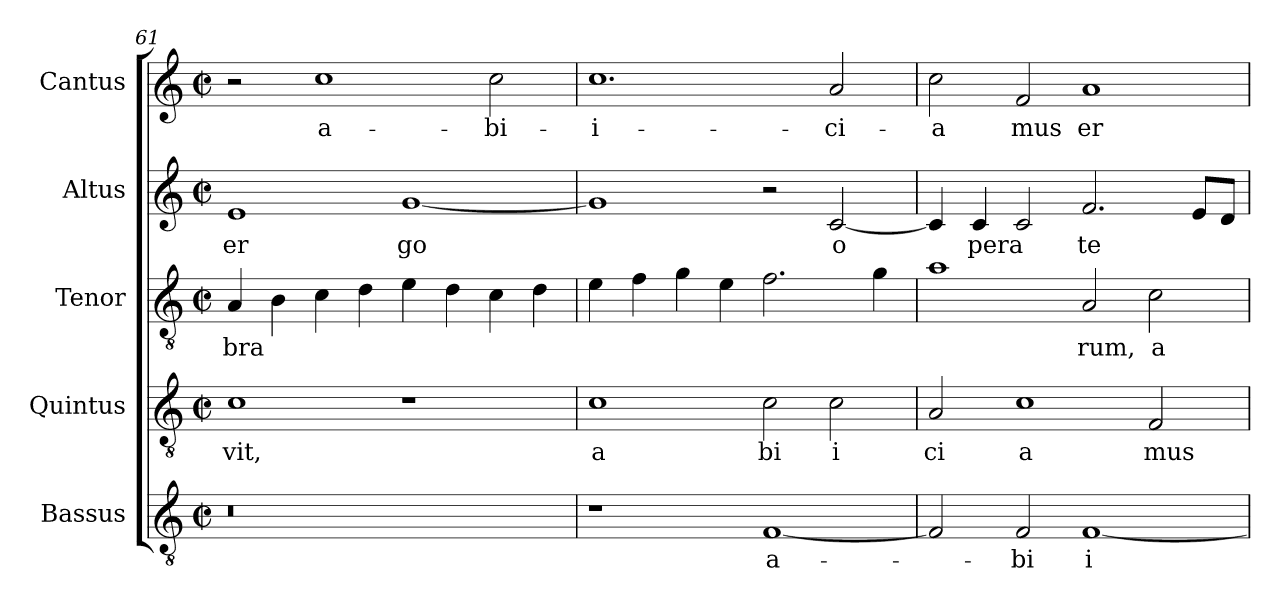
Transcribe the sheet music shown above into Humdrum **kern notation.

**kern	**text	**kern	**text	**kern	**text	**kern	**text	**kern	**text
*part5	*part5	*part4	*part4	*part3	*part3	*part2	*part2	*part1	*part1
*staff5	*staff5	*staff4	*staff4	*staff3	*staff3	*staff2	*staff2	*staff1	*staff1
*I"Bassus	*	*I"Quintus	*	*I"Tenor	*	*I"Altus	*	*I"Cantus	*
*clefGv2	*	*clefGv2	*	*clefGv2	*	*clefG2	*	*clefG2	*
*M2/2	*	*M2/2	*	*M2/2	*	*M2/2	*	*M2/2	*
*met(c|)	*	*met(c|)	*	*met(c|)	*	*met(c|)	*	*met(c|)	*
=61	=61	=61	=61	=61	=61	=61	=61	=61	=61
!	!	!	!LO:LY:b:cj	!	!LO:LY:b	!	!LO:LY:b:cj	!	!
0r	.	1c	vit,	4A/	bra	1e	er	2r	.
.	.	.	.	4B\	.	.	.	.	.
!	!	!	!	!	!	!	!	!	!LO:LY:b:cj
.	.	.	.	4c\	.	.	.	1cc	a-
.	.	.	.	4d\	.	.	.	.	.
!	!	!	!	!	!	!	!LO:LY:b:cj	!	!
.	.	1r	.	4e\	.	[<1g	go	.	.
.	.	.	.	4d\	.	.	.	.	.
!	!	!	!	!	!	!	!	!	!LO:LY:b:cj
.	.	.	.	4c\	.	.	.	2cc\	-bi-
.	.	.	.	4d\	.	.	.	.	.
=62	=62	=62	=62	=62	=62	=62	=62	=62	=62
!	!	!	!LO:LY:b:cj	!	!	!	!	!	!LO:LY:b:cj
1r	.	1c	a	4e\	.	1g]	.	1.cc	-i-
.	.	.	.	4f\	.	.	.	.	.
.	.	.	.	4g\	.	.	.	.	.
.	.	.	.	4e\	.	.	.	.	.
!	!LO:LY:b:rj	!	!LO:LY:b:cj	!	!	!	!	!	!
[>1F	a-	2c\	bi	2.f\	.	2r	.	.	.
!	!	!	!LO:LY:b:cj	!	!	!	!LO:LY:b:cj	!	!LO:LY:b:cj
.	.	2c\	i	.	.	[>2c/	o	2a/	-ci-
.	.	.	.	4g\	.	.	.	.	.
!!LO:LB:g=z
=63	=63	=63	=63	=63	=63	=63	=63	=63	=63
!	!	!	!LO:LY:b:cj	!	!	!	!	!	!LO:LY:b:cj
2F/]	.	2A/	ci	1a	.	4c/]	.	2cc\	-a
!	!	!	!	!	!	!	!LO:LY:b:cj	!	!
.	.	.	.	.	.	4c/	pera	.	.
!	!LO:LY:b:cj	!	!LO:LY:b:cj	!	!	!	!	!	!LO:LY:b:cj
2F/	-bi	1c	a	.	.	2c/	.	2f/	mus
!	!LO:LY:b:rj	!	!	!	!LO:LY:b:cj	!	!LO:LY:b:cj	!	!LO:LY:b:cj
[<1F	i	.	.	2A/	rum,	2.f/	te	1a	er
!	!	!	!LO:LY:b:cj	!	!LO:LY:b:cj	!	!	!	!
.	.	2F/	mus	2c\	a-	.	.	.	.
.	.	.	.	.	.	8e/L	.	.	.
.	.	.	.	.	.	8d/J	.	.	.
=	=	=	=	=	=	=	=	=	=
*-	*-	*-	*-	*-	*-	*-	*-	*-	*-
